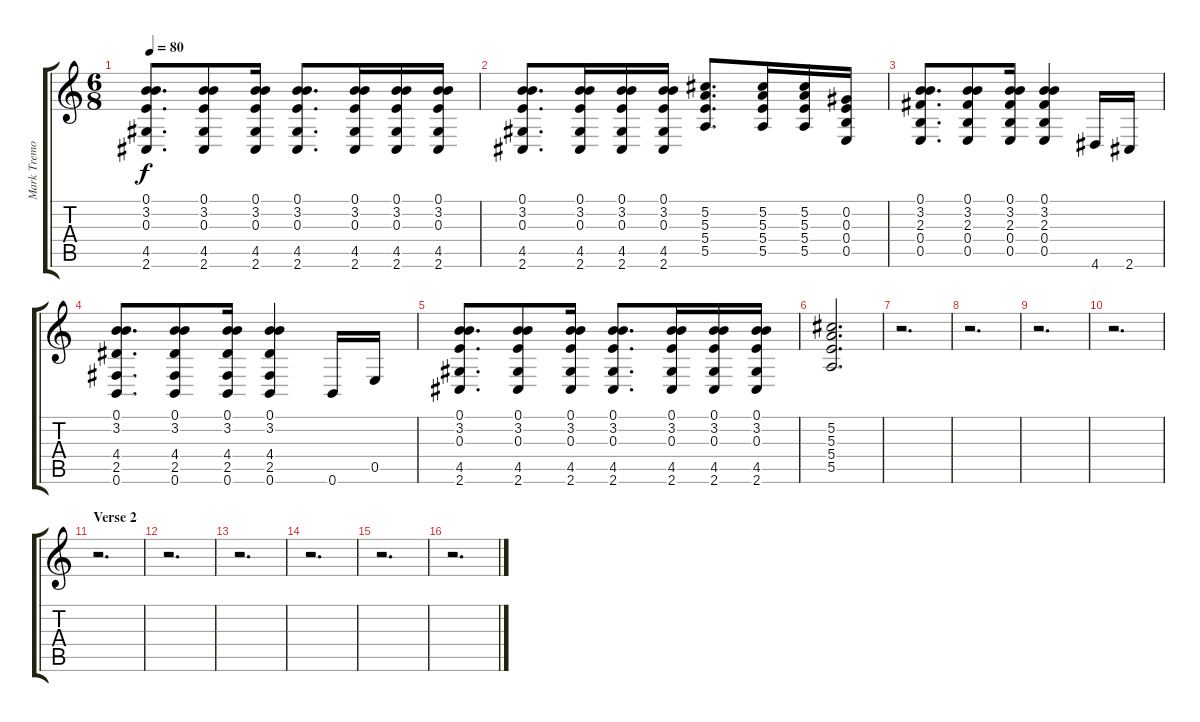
\track ("Mark Tremonti Dist." "Mark Tremo") {instrument overdrivenguitar}
\staff {score tabs}
\tuning (B3 Ab3 E3 B2 E2 B1) {hide}
\ts (6 8)
\tempo 80
\clef g2
\ks c
(0.1 3.2 0.3 4.5 2.6).8{d dy f} (0.1 3.2 0.3 4.5 2.6).8 (0.1 3.2 0.3 4.5 2.6).16 (0.1 3.2 0.3 4.5 2.6).8{d} (0.1 3.2 0.3 4.5 2.6).16 (0.1 3.2 0.3 4.5 2.6).16 (0.1 3.2 0.3 4.5 2.6).16 |
(0.1 3.2 0.3 4.5 2.6).8{d} (0.1 3.2 0.3 4.5 2.6).16 (0.1 3.2 0.3 4.5 2.6).16 (0.1 3.2 0.3 4.5 2.6).16 (5.2 5.3 5.4 5.5).8{d} (5.2 5.3 5.4 5.5).16 (5.2 5.3 5.4 5.5).16 (0.2 0.3 0.4 0.5).16 |
(0.1 3.2 2.3 0.4 0.5).8{d} (0.1 3.2 2.3 0.4 0.5).8 (0.1 3.2 2.3 0.4 0.5).16 (0.1 3.2 2.3 0.4 0.5).4 4.6.16 2.6.16 |
(0.1 3.2 4.4 2.5 0.6).8{d} (0.1 3.2 4.4 2.5 0.6).8 (0.1 3.2 4.4 2.5 0.6).16 (0.1 3.2 4.4 2.5 0.6).4 0.6.16 0.5.16 |
(0.1 3.2 0.3 4.5 2.6).8{d} (0.1 3.2 0.3 4.5 2.6).8 (0.1 3.2 0.3 4.5 2.6).16 (0.1 3.2 0.3 4.5 2.6).8{d} (0.1 3.2 0.3 4.5 2.6).16 (0.1 3.2 0.3 4.5 2.6).16 (0.1 3.2 0.3 4.5 2.6).16 |
(5.2 5.3 5.4 5.5).2{d} |
r.2{d} |
r.2{d} |
r.2{d} |
r.2{d} |
\section ("" "Verse 2")
r.2{d} |
r.2{d} |
r.2{d} |
r.2{d} |
r.2{d} |
r.2{d}
